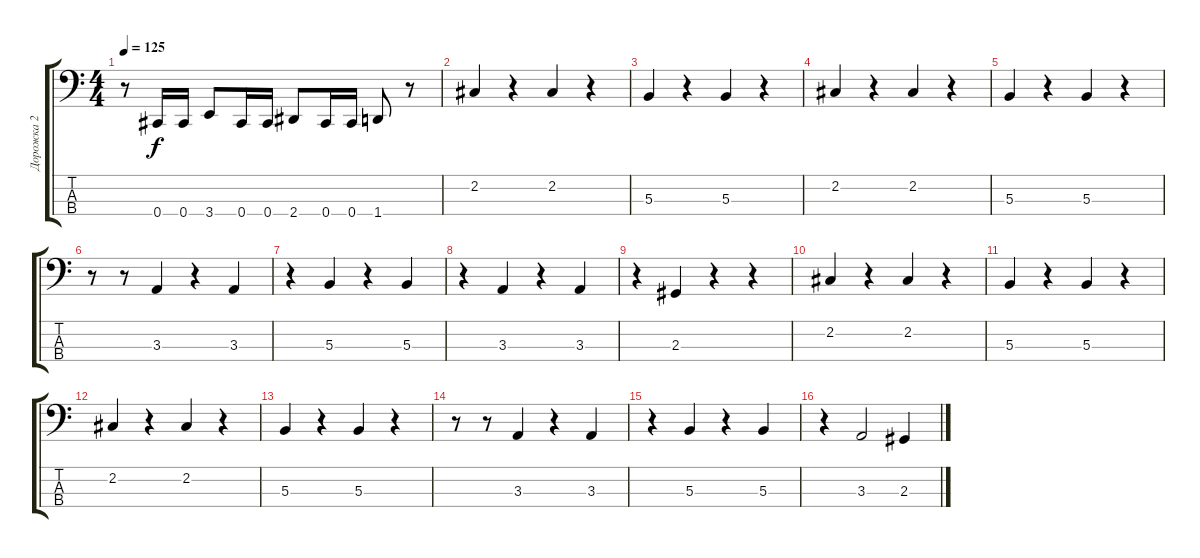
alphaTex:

\track ("Дорожка 2" "Дорожка 2") {instrument electricbassfinger}
\staff {score tabs}
\tuning (E2 B1 Gb1 Db1) {hide}
\ts (4 4)
\tempo 125
\clef f4
\ks c
r.8{dy f} 0.4.16 0.4.16 3.4.8 0.4.16 0.4.16 2.4.8 0.4.16 0.4.16 1.4.8 r.8 |
2.2.4 r.4 2.2.4 r.4 |
5.3.4 r.4 5.3.4 r.4 |
2.2.4 r.4 2.2.4 r.4 |
5.3.4 r.4 5.3.4 r.4 |
r.8 r.8 3.3.4 r.4 3.3.4 |
r.4 5.3.4 r.4 5.3.4 |
r.4 3.3.4 r.4 3.3.4 |
r.4 2.3.4 r.4 r.4 |
2.2.4 r.4 2.2.4 r.4 |
5.3.4 r.4 5.3.4 r.4 |
2.2.4 r.4 2.2.4 r.4 |
5.3.4 r.4 5.3.4 r.4 |
r.8 r.8 3.3.4 r.4 3.3.4 |
r.4 5.3.4 r.4 5.3.4 |
r.4 3.3.2 2.3.4
